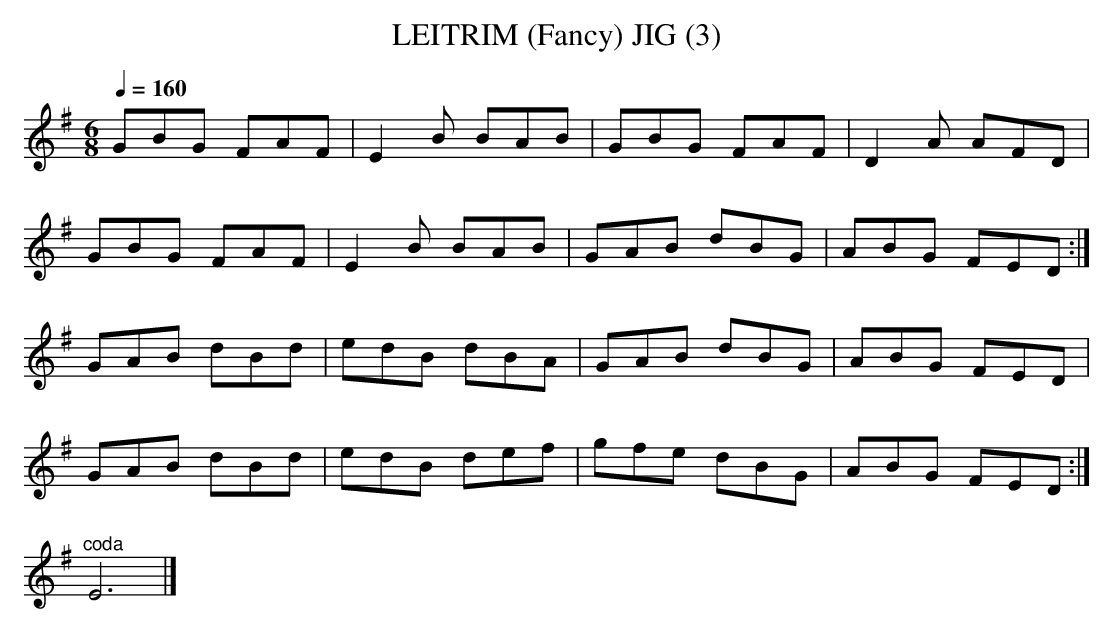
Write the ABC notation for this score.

X:1
T:LEITRIM (Fancy) JIG (3)
M:6/8
L:1/8
Q:1/4=160
K:Em
GBG FAF|E2B BAB|GBG FAF|D2A AFD|
GBG FAF|E2B BAB|GAB dBG|ABG FED :|
GAB dBd|edB dBA|GAB dBG|ABG FED|
GAB dBd|edB def|gfe dBG|ABG FED :|
"^coda"E6|]
